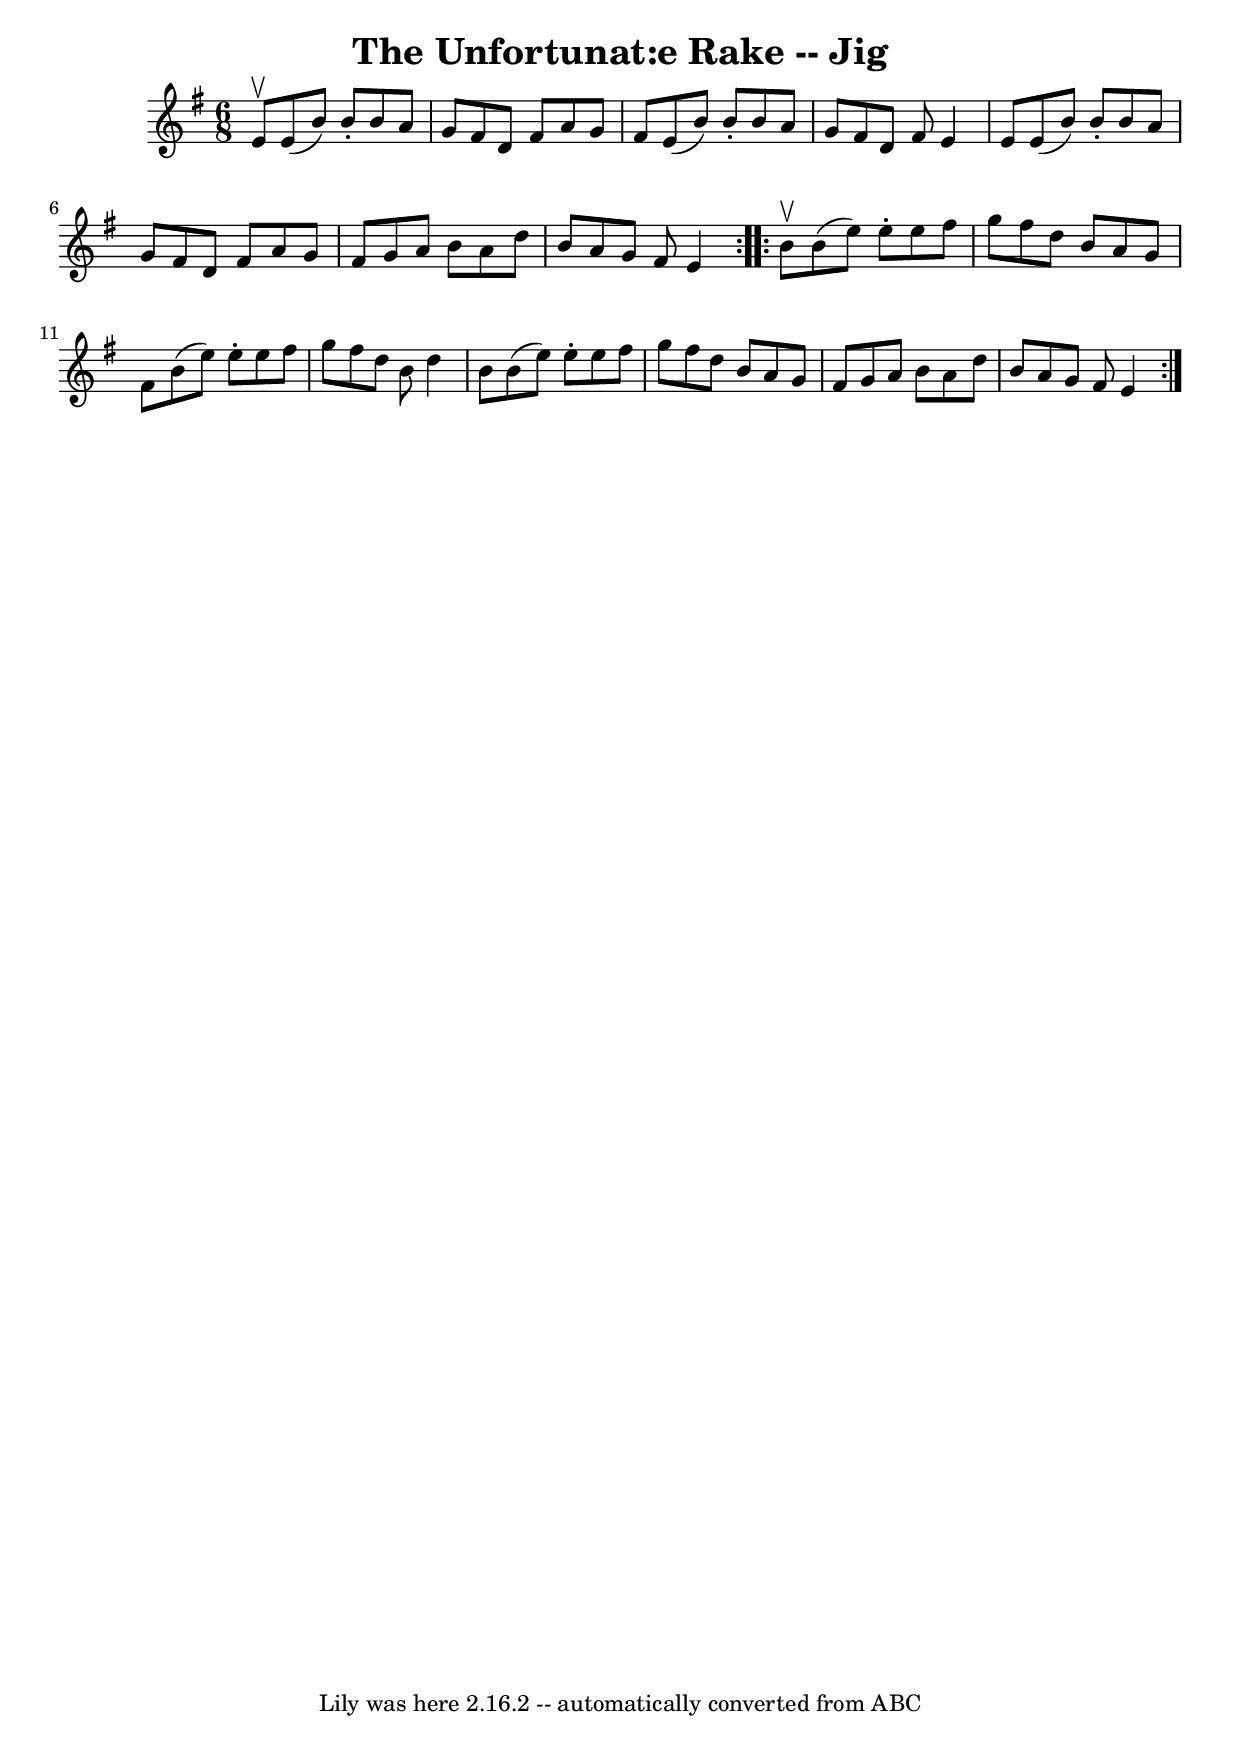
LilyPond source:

\version "2.7.40"
\include "Mammoth.ily"
\header {
	book = "Ryan's Mammoth Collection"
	crossRefNumber = "1"
	footnotes = "\\\\89 467"
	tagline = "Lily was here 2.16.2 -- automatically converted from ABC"
	title = "The Unfortunat:e Rake -- Jig"
}
voicedefault =  {
\set Score.defaultBarType = "empty"

\repeat volta 2 {
\time 6/8 \key e \minor e'8^\upbow |
 e'8 (b'8) b'8 -.   
b'8 a'8 g'8    |
 fis'8 d'8 fis'8 a'8 g'8 fis'8    
|
 e'8 (b'8) b'8 -. b'8 a'8 g'8    |
 fis'8    
d'8 fis'8 e'4 e'8    |
 e'8 (b'8) b'8 -. b'8    
a'8 g'8    |
 fis'8 d'8 fis'8 a'8 g'8 fis'8    
|
 g'8 a'8 b'8 a'8 d''8 b'8    |
 a'8 g'8    
fis'8 e'4  }     \repeat volta 2 { b'8^\upbow |
 b'8 (e''8  
-) e''8 -. e''8 fis''8 g''8    |
 fis''8 d''8 b'8    
a'8 g'8 fis'8    |
 b'8 (e''8) e''8 -. e''8 fis''8   
 g''8    |
 fis''8 d''8 b'8 d''4 b'8    |
 b'8 (
 e''8) e''8 -. e''8 fis''8 g''8    |
 fis''8 d''8    
b'8 a'8 g'8 fis'8    |
 g'8 a'8 b'8 a'8 d''8    
b'8    |
 a'8 g'8 fis'8 e'4  }   
}

\score{
    <<

	\context Staff="default"
	{
	    \voicedefault 
	}

    >>
	\layout {
	}
	\midi {}
}
